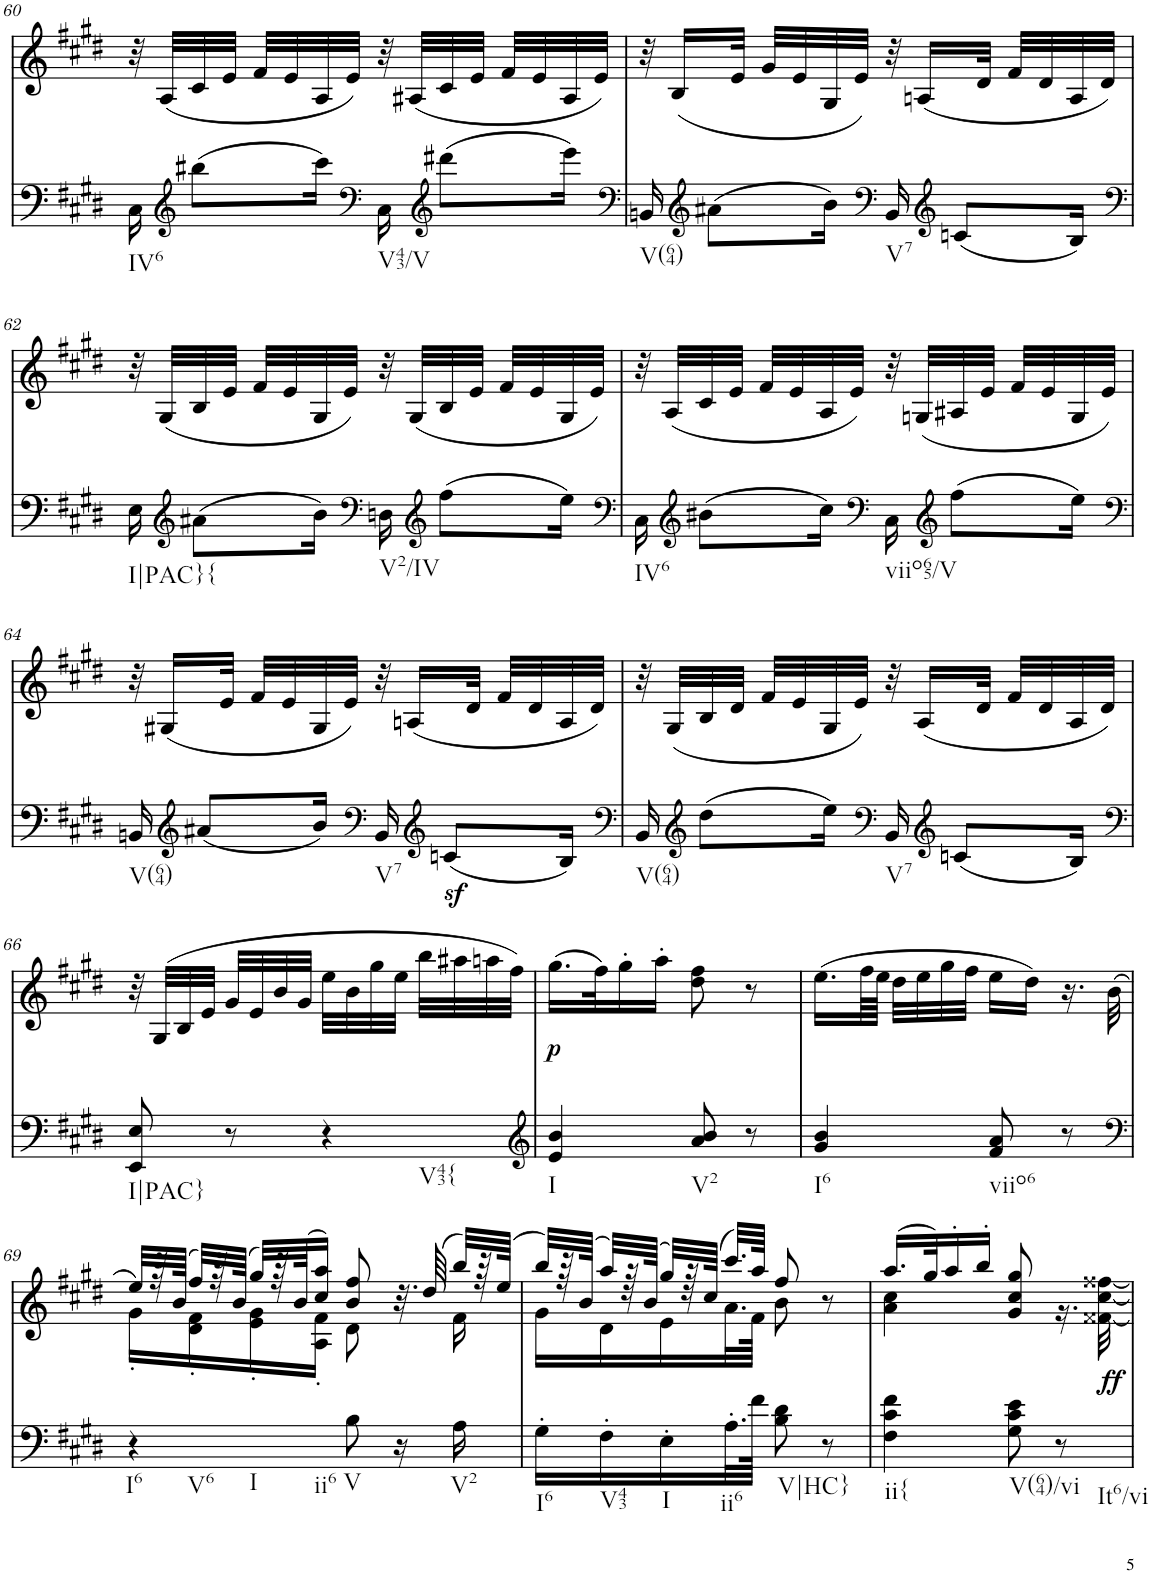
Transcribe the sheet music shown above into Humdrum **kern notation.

**kern	**dynam	**kern	**dynam
*part2	*part2	*part1	*part1
*staff2	*staff2	*staff1	*staff1
*I"piano	*	*I"piano	*
*I'Pno	*	*I'Pno	*
!!LO:PB:g=z
*clefF4	*	*clefG2	*
*k[f#c#g#d#]	*	*k[f#c#g#d#]	*
*E:	*	*E:	*
*M2/4	*	*M2/4	*
=60	=60	=60	=60
!LO:TX:b:t=IV6	!	!	!
16C#\	.	32r	.
.	.	(32A/LLL	.
*clefG2	*	*	*
(8bb#X\L	.	32c#/	.
.	.	32e/JJJ	.
.	.	32f#/LLL	.
.	.	32e/	.
16ccc#\Jk)	.	32A/	.
.	.	32e/JJJ)	.
*clefF4	*	*	*
!LO:TX:b:t=V43/V	!	!	!
16C#\	.	32r	.
.	.	(32A#X/LLL	.
*clefG2	*	*	*
(8ddd#X\L	.	32c#/	.
.	.	32e/JJJ	.
.	.	32f#/LLL	.
.	.	32e/	.
16eee\Jk)	.	32A#/	.
.	.	32e/JJJ)	.
=61	=61	=61	=61
*clefF4	*	*	*
!LO:TX:b:t=V(64)	!	!	!
16BBn/	.	32r	.
.	.	(16B/LL	.
*clefG2	*	*	*
(8a#X\L	.	.	.
.	.	32e/JJk	.
.	.	32g#/LLL	.
.	.	32e/	.
16b\Jk)	.	32G#/	.
.	.	32e/JJJ)	.
*clefF4	*	*	*
!LO:TX:b:t=V7	!	!	!
16BB/	.	32r	.
.	.	(16An/LL	.
*clefG2	*	*	*
(8cn/L	.	.	.
.	.	32d#/JJk	.
.	.	32f#/LLL	.
.	.	32d#/	.
16B/Jk)	.	32A/	.
.	.	32d#/JJJ)	.
!!LO:LB:g=z
=62	=62	=62	=62
*clefF4	*	*	*
!LO:TX:b:t=I|PAC}{	!	!	!
16E\	.	32r	.
.	.	(32G#/LLL	.
*clefG2	*	*	*
(8a#X\L	.	32B/	.
.	.	32e/JJJ	.
.	.	32f#/LLL	.
.	.	32e/	.
16b\Jk)	.	32G#/	.
.	.	32e/JJJ)	.
*clefF4	*	*	*
!LO:TX:b:t=V2/IV	!	!	!
16Dn\	.	32r	.
.	.	(32G#/LLL	.
*clefG2	*	*	*
(8ff#\L	.	32B/	.
.	.	32e/JJJ	.
.	.	32f#/LLL	.
.	.	32e/	.
16ee\Jk)	.	32G#/	.
.	.	32e/JJJ)	.
=63	=63	=63	=63
*clefF4	*	*	*
!LO:TX:b:t=IV6	!	!	!
16C#\	.	32r	.
.	.	(32A/LLL	.
*clefG2	*	*	*
(8b#X\L	.	32c#/	.
.	.	32e/JJJ	.
.	.	32f#/LLL	.
.	.	32e/	.
16cc#\Jk)	.	32A/	.
.	.	32e/JJJ)	.
*clefF4	*	*	*
!LO:TX:b:t=viio65/V	!	!	!
16C#\	.	32r	.
.	.	(32Gn/LLL	.
*clefG2	*	*	*
(8ff#\L	.	32A#X/	.
.	.	32e/JJJ	.
.	.	32f#/LLL	.
.	.	32e/	.
16ee\Jk)	.	32G/	.
.	.	32e/JJJ)	.
!!LO:LB:g=z
=64	=64	=64	=64
*clefF4	*	*	*
!LO:TX:b:t=V(64)	!	!	!
16BBn/	.	32r	.
.	.	(16G#X/LL	.
*clefG2	*	*	*
(8a#X/L	.	.	.
.	.	32e/JJk	.
.	.	32f#/LLL	.
.	.	32e/	.
16b/Jk)	.	32G#/	.
.	.	32e/JJJ)	.
*clefF4	*	*	*
!LO:TX:b:t=V7	!	!	!
16BB/	.	32r	.
.	.	(16An/LL	.
*clefG2	*	*	*
(8cnz</L	.	.	.
.	.	32d#/JJk	.
.	.	32f#/LLL	.
.	.	32d#/	.
16B/Jk)	.	32A/	.
.	.	32d#/JJJ)	.
=65	=65	=65	=65
*clefF4	*	*	*
!LO:TX:b:t=V(64)	!	!	!
16BB/	.	32r	.
.	.	(32G#/LLL	.
*clefG2	*	*	*
(8dd#\L	.	32B/	.
.	.	32d#/JJJ	.
.	.	32f#/LLL	.
.	.	32e/	.
16ee\Jk)	.	32G#/	.
.	.	32e/JJJ)	.
*clefF4	*	*	*
!LO:TX:b:t=V7	!	!	!
16BB/	.	32r	.
.	.	(16A/LL	.
*clefG2	*	*	*
(8cn/L	.	.	.
.	.	32d#/JJk	.
.	.	32f#/LLL	.
.	.	32d#/	.
16B/Jk)	.	32A/	.
.	.	32d#/JJJ)	.
!!LO:LB:g=z
=66	=66	=66	=66
*clefF4	*	*	*
!LO:TX:b:t=I|PAC}	!	!	!
8EE/ 8E/	.	32r	.
.	.	(32G#/LLL	.
.	.	32B/	.
.	.	32e/JJJ	.
8r	.	32g#/LLL	.
.	.	32e/	.
.	.	32b/	.
.	.	32g#/JJJ	.
!LO:TX:b:t=V43{	!	!	!
4r	.	32ee\LLL	.
.	.	32b\	.
.	.	32gg#\	.
.	.	32ee\JJJ	.
.	.	32bb\LLL	.
.	.	32aa#X\	.
.	.	32aan\	.
.	.	32ff#\JJJ)	.
=67	=67	=67	=67
*clefG2	*	*	*
!LO:TX:b:t=I	!	!	!
!	!	!	!LO:DY:b
4e/ 4b/	.	(16.gg#\LL	p
.	.	32ff#\K)	.
.	.	16gg#'\	.
.	.	16aa'\JJ	.
!LO:TX:b:t=V2	!	!	!
8a/ 8b/	.	8dd#\ 8ff#\	.
8r	.	8r	.
=68	=68	=68	=68
!LO:TX:b:t=I6	!	!	!
4g#/ 4b/	.	(16.ee\LL	.
.	.	64ff#\LL	.
.	.	64ee\JJJJ	.
.	.	32dd#\LLL	.
.	.	32ee\	.
.	.	32gg#\	.
.	.	32ff#\JJJ	.
!LO:TX:b:t=viio6	!	!	!
8f#/ 8a/	.	16ee\LL	.
.	.	16dd#\JJ)	.
8r	.	16.r	.
.	.	(32b\	.
!!LO:LB:g=z
=69	=69	=69	=69
*clefF4	*	*	*
*	*	*^	*
!LO:TX:b:t=I6	!	!	!	!
!LO:TX:b:t=V6	!	!	!	!
!LO:TX:b:t=I	!	!	!	!
!LO:TX:b:t=ii6	!	!	!	!
4r	.	32ee/LLL)	16g#'\LL	.
.	.	64r	.	.
.	.	(64b/JJJJ	.	.
.	.	32ff#/LLL)	16d#\' 16f#\'	.
.	.	64r	.	.
.	.	(64b/JJJJ	.	.
.	.	32gg#/LLL)	16e\' 16g#\'	.
.	.	64r	.	.
.	.	(64b/JJ	.	.
.	.	16cc#/ 16aa/JJ)	16A\' 16f#\'JJ	.
!LO:TX:b:t=V	!	!	!	!
8B\	.	8b/ 8ff#/	8d#\	.
16r	.	32.r	16ryy	.
.	.	(64dd#/	.	.
!LO:TX:b:t=V2	!	!	!	!
16A\	.	32bb/LLL)	16f#\	.
.	.	64r	.	.
.	.	(64ee/JJJJ	.	.
=70	=70	=70	=70	=70
!LO:TX:b:t=I6	!	!	!	!
16G#'\LL	.	32bb/LLL)	16g#\LL	.
.	.	64r	.	.
.	.	(64b/JJJJ	.	.
!LO:TX:b:t=V43	!	!	!	!
16F#'\	.	32aa/LLL)	16d#\	.
.	.	64r	.	.
.	.	(64b/JJJJ	.	.
!LO:TX:b:t=I	!	!	!	!
16E'\	.	32gg#/LLL)	16e\	.
.	.	64r	.	.
.	.	(64cc#/JJJJ	.	.
!LO:TX:b:t=ii6	!	!	!	!
32.A'\L	.	32.ccc#/LLL)	32.a\L	.
64f#\JJJk	.	64aa/JJJk	64f#\JJJk	.
!LO:TX:b:t=V|HC}	!	!	!	!
8B\ 8d#\	.	8ff#/	8b\	.
8r	.	8r	8ryy	.
=71	=71	=71	=71	=71
!LO:TX:b:t=ii{	!	!	!	!
4F#\ 4c#\ 4f#\	.	(16.aa/LL	4a\ 4cc#\	.
.	.	32gg#/K)	.	.
.	.	16aa'/	.	.
.	.	16bb'/JJ	.	.
!LO:TX:b:t=V(64)/vi	!	!	!	!
8G#\ 8c#\ 8e\	.	4ryy	8g#/ 8cc#/ 8gg#/	.
!LO:TX:b:t=It6/vi	!	!	!	!
!	!LO:DY:a	!	!	!
8r	ff	.	16.r	.
.	.	.	[32f##X\ [32cc#\ [32ff##X\	.
*	*	*v	*v	*
=	=	=	=
*-	*-	*-	*-
